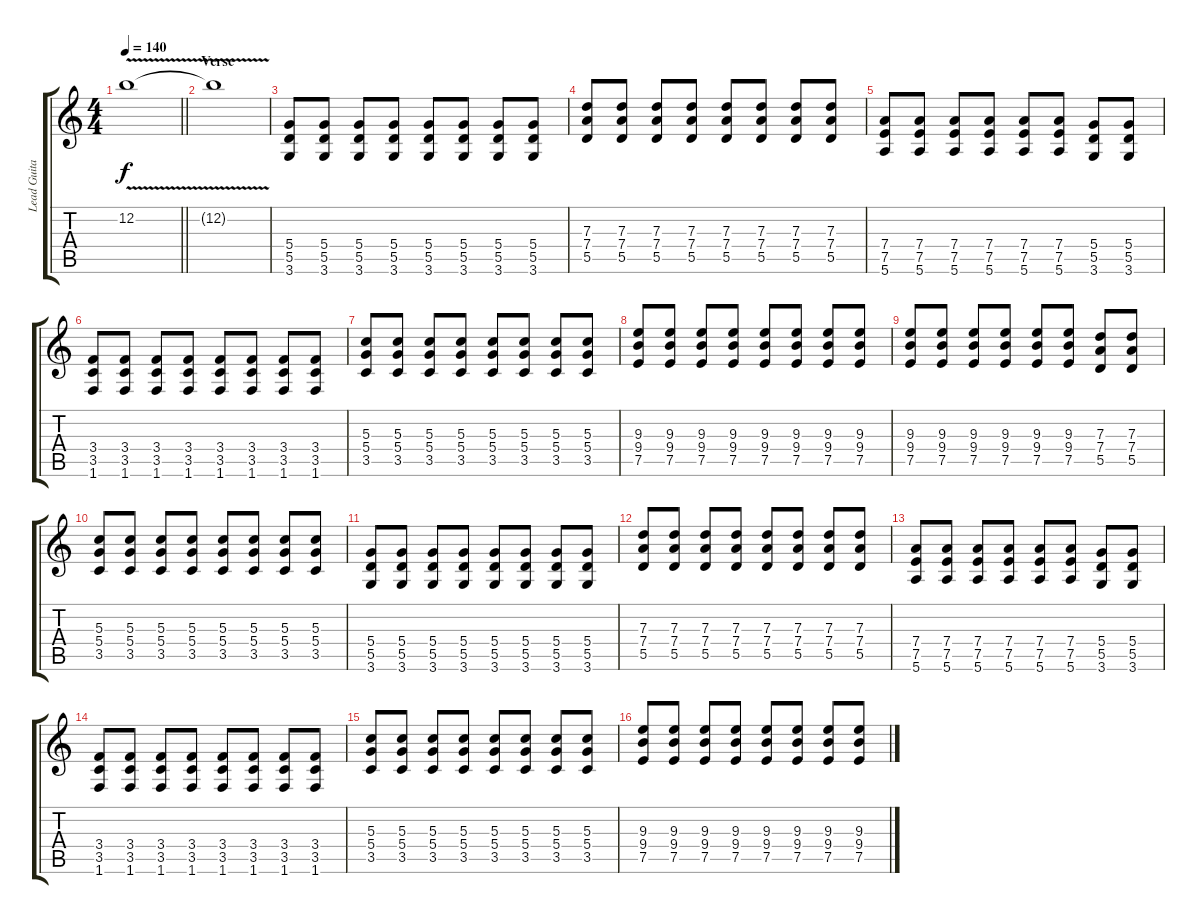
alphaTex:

\track ("Lead Guitar" "Lead Guita") {instrument distortionguitar}
\staff {score tabs}
\tuning (E4 B3 G3 D3 A2 E2) {hide}
\ts (4 4)
\tempo 140
\clef g2
\barLineRight lightlight
\ks c
12.2{v}.1{dy f volume 3} |
\section ("" "Verse")
12.2{t}.1 |
(5.4 5.5 3.6).8{volume 14} (5.4 5.5 3.6).8 (5.4 5.5 3.6).8 (5.4 5.5 3.6).8 (5.4 5.5 3.6).8 (5.4 5.5 3.6).8 (5.4 5.5 3.6).8 (5.4 5.5 3.6).8 |
(7.3 7.4 5.5).8 (7.3 7.4 5.5).8 (7.3 7.4 5.5).8 (7.3 7.4 5.5).8 (7.3 7.4 5.5).8 (7.3 7.4 5.5).8 (7.3 7.4 5.5).8 (7.3 7.4 5.5).8 |
(7.4 7.5 5.6).8 (7.4 7.5 5.6).8 (7.4 7.5 5.6).8 (7.4 7.5 5.6).8 (7.4 7.5 5.6).8 (7.4 7.5 5.6).8 (5.4 5.5 3.6).8 (5.4 5.5 3.6).8 |
(3.4 3.5 1.6).8 (3.4 3.5 1.6).8 (3.4 3.5 1.6).8 (3.4 3.5 1.6).8 (3.4 3.5 1.6).8 (3.4 3.5 1.6).8 (3.4 3.5 1.6).8 (3.4 3.5 1.6).8 |
(5.3 5.4 3.5).8 (5.3 5.4 3.5).8 (5.3 5.4 3.5).8 (5.3 5.4 3.5).8 (5.3 5.4 3.5).8 (5.3 5.4 3.5).8 (5.3 5.4 3.5).8 (5.3 5.4 3.5).8 |
(9.3 9.4 7.5).8 (9.3 9.4 7.5).8 (9.3 9.4 7.5).8 (9.3 9.4 7.5).8 (9.3 9.4 7.5).8 (9.3 9.4 7.5).8 (9.3 9.4 7.5).8 (9.3 9.4 7.5).8 |
(9.3 9.4 7.5).8 (9.3 9.4 7.5).8 (9.3 9.4 7.5).8 (9.3 9.4 7.5).8 (9.3 9.4 7.5).8 (9.3 9.4 7.5).8 (7.3 7.4 5.5).8 (7.3 7.4 5.5).8 |
(5.3 5.4 3.5).8 (5.3 5.4 3.5).8 (5.3 5.4 3.5).8 (5.3 5.4 3.5).8 (5.3 5.4 3.5).8 (5.3 5.4 3.5).8 (5.3 5.4 3.5).8 (5.3 5.4 3.5).8 |
(5.4 5.5 3.6).8 (5.4 5.5 3.6).8 (5.4 5.5 3.6).8 (5.4 5.5 3.6).8 (5.4 5.5 3.6).8 (5.4 5.5 3.6).8 (5.4 5.5 3.6).8 (5.4 5.5 3.6).8 |
(7.3 7.4 5.5).8 (7.3 7.4 5.5).8 (7.3 7.4 5.5).8 (7.3 7.4 5.5).8 (7.3 7.4 5.5).8 (7.3 7.4 5.5).8 (7.3 7.4 5.5).8 (7.3 7.4 5.5).8 |
(7.4 7.5 5.6).8 (7.4 7.5 5.6).8 (7.4 7.5 5.6).8 (7.4 7.5 5.6).8 (7.4 7.5 5.6).8 (7.4 7.5 5.6).8 (5.4 5.5 3.6).8 (5.4 5.5 3.6).8 |
(3.4 3.5 1.6).8 (3.4 3.5 1.6).8 (3.4 3.5 1.6).8 (3.4 3.5 1.6).8 (3.4 3.5 1.6).8 (3.4 3.5 1.6).8 (3.4 3.5 1.6).8 (3.4 3.5 1.6).8 |
(5.3 5.4 3.5).8 (5.3 5.4 3.5).8 (5.3 5.4 3.5).8 (5.3 5.4 3.5).8 (5.3 5.4 3.5).8 (5.3 5.4 3.5).8 (5.3 5.4 3.5).8 (5.3 5.4 3.5).8 |
(9.3 9.4 7.5).8 (9.3 9.4 7.5).8 (9.3 9.4 7.5).8 (9.3 9.4 7.5).8 (9.3 9.4 7.5).8 (9.3 9.4 7.5).8 (9.3 9.4 7.5).8 (9.3 9.4 7.5).8
